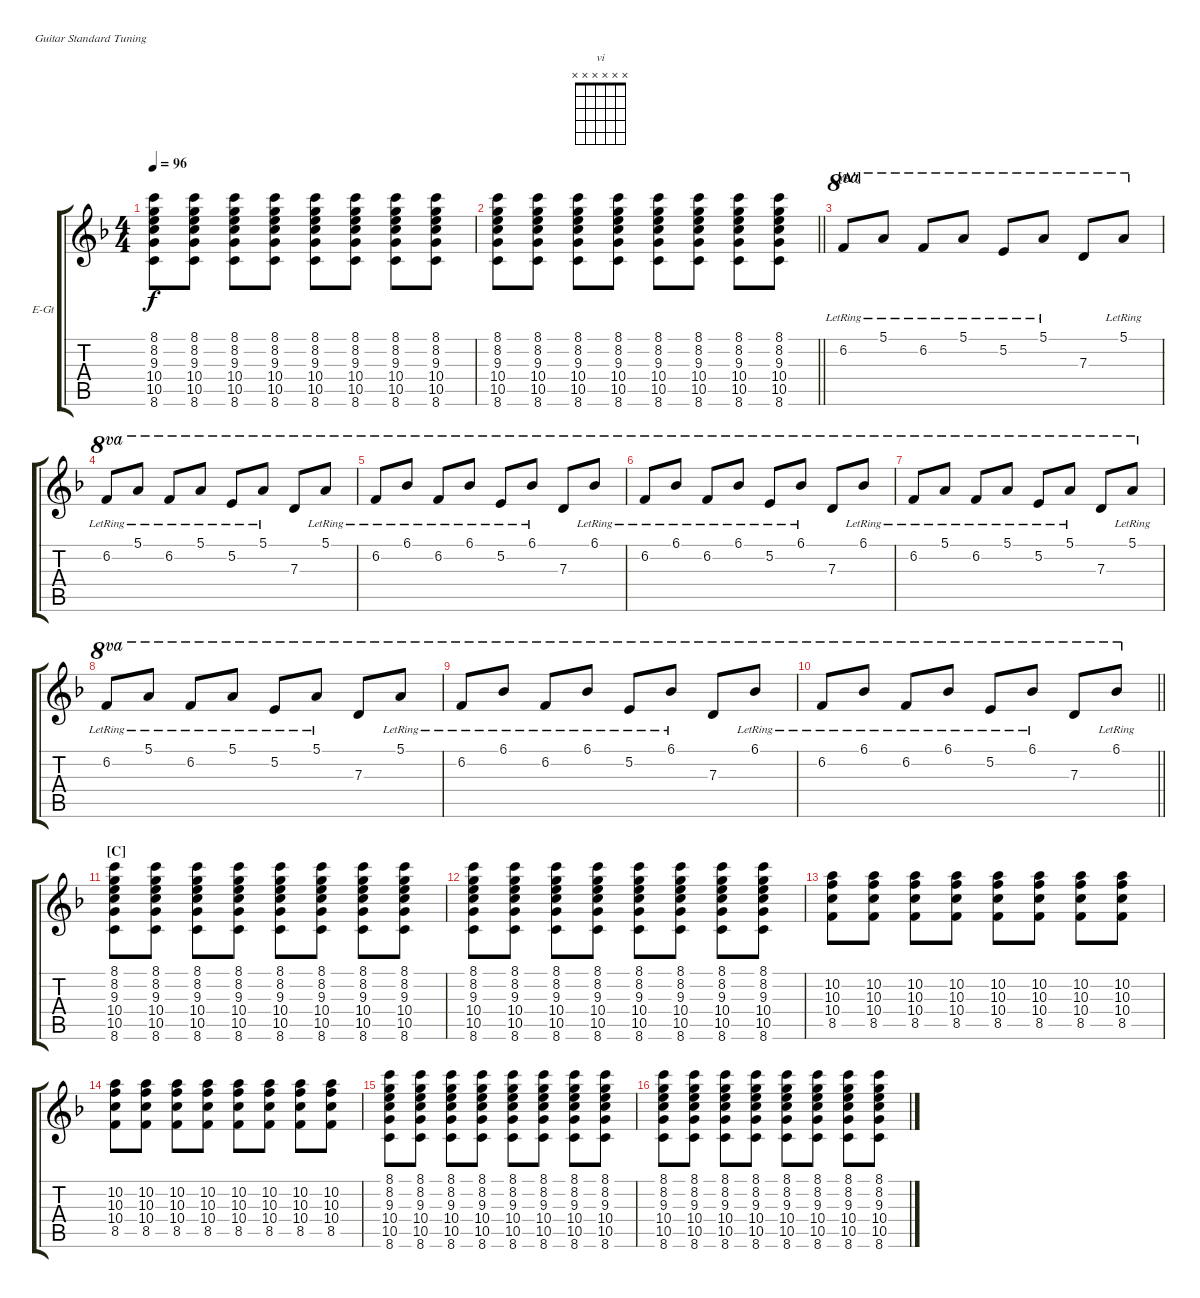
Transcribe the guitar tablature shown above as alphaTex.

\bracketExtendMode groupsimilarinstruments
\firstSystemTrackNameOrientation horizontal
\otherSystemsTrackNameOrientation horizontal
\track ("Nick Valensi" "E-Gt") {instrument overdrivenguitar}
\staff {score tabs}
\tuning (E4 B3 G3 D3 A2 E2)
\chord ("vi" x x x x x x)
\ts (4 4)
\tempo 96
\clef g2
\ks f
(8.2 9.3 10.4 10.5 8.6 8.1).8{dy f} (8.2 9.3 10.4 10.5 8.6 8.1).8 (8.2 9.3 10.4 10.5 8.6 8.1).8 (8.2 9.3 10.4 10.5 8.6 8.1).8 (8.2 9.3 10.4 10.5 8.6 8.1).8 (8.2 9.3 10.4 10.5 8.6 8.1).8 (8.2 9.3 10.4 10.5 8.6 8.1).8 (8.2 9.3 10.4 10.5 8.6 8.1).8 |
\barLineRight lightlight
(8.2 9.3 10.4 10.5 8.6 8.1).8 (8.2 9.3 10.4 10.5 8.6 8.1).8 (8.2 9.3 10.4 10.5 8.6 8.1).8 (8.2 9.3 10.4 10.5 8.6 8.1).8 (8.2 9.3 10.4 10.5 8.6 8.1).8 (8.2 9.3 10.4 10.5 8.6 8.1).8 (8.2 9.3 10.4 10.5 8.6 8.1).8 (8.2 9.3 10.4 10.5 8.6 8.1).8 |
\section ("A'" "")
6.2{lr}.8{ch "vi" ot 8va} 5.1{lr}.8{ot 8va} 6.2{lr}.8{ot 8va} 5.1{lr}.8{ot 8va} 5.2{lr}.8{ot 8va} 5.1{lr}.8{ot 8va} 7.3.8{ot 8va} 5.1{lr}.8{ot 8va} |
6.2{lr}.8{ot 8va} 5.1{lr}.8{ot 8va} 6.2{lr}.8{ot 8va} 5.1{lr}.8{ot 8va} 5.2{lr}.8{ot 8va} 5.1{lr}.8{ot 8va} 7.3.8{ot 8va} 5.1{lr}.8{ot 8va} |
6.2{lr}.8{ot 8va} 6.1{lr}.8{ot 8va} 6.2{lr}.8{ot 8va} 6.1{lr}.8{ot 8va} 5.2{lr}.8{ot 8va} 6.1{lr}.8{ot 8va} 7.3.8{ot 8va} 6.1{lr}.8{ot 8va} |
6.2{lr}.8{ot 8va} 6.1{lr}.8{ot 8va} 6.2{lr}.8{ot 8va} 6.1{lr}.8{ot 8va} 5.2{lr}.8{ot 8va} 6.1{lr}.8{ot 8va} 7.3.8{ot 8va} 6.1{lr}.8{ot 8va} |
6.2{lr}.8{ot 8va} 5.1{lr}.8{ot 8va} 6.2{lr}.8{ot 8va} 5.1{lr}.8{ot 8va} 5.2{lr}.8{ot 8va} 5.1{lr}.8{ot 8va} 7.3.8{ot 8va} 5.1{lr}.8{ot 8va} |
6.2{lr}.8{ot 8va} 5.1{lr}.8{ot 8va} 6.2{lr}.8{ot 8va} 5.1{lr}.8{ot 8va} 5.2{lr}.8{ot 8va} 5.1{lr}.8{ot 8va} 7.3.8{ot 8va} 5.1{lr}.8{ot 8va} |
6.2{lr}.8{ot 8va} 6.1{lr}.8{ot 8va} 6.2{lr}.8{ot 8va} 6.1{lr}.8{ot 8va} 5.2{lr}.8{ot 8va} 6.1{lr}.8{ot 8va} 7.3.8{ot 8va} 6.1{lr}.8{ot 8va} |
\barLineRight lightlight
6.2{lr}.8{ot 8va} 6.1{lr}.8{ot 8va} 6.2{lr}.8{ot 8va} 6.1{lr}.8{ot 8va} 5.2{lr}.8{ot 8va} 6.1{lr}.8{ot 8va} 7.3.8{ot 8va} 6.1{lr}.8{ot 8va} |
\section ("C" "")
(8.2 9.3 10.4 10.5 8.6 8.1).8 (8.2 9.3 10.4 10.5 8.6 8.1).8 (8.2 9.3 10.4 10.5 8.6 8.1).8 (8.2 9.3 10.4 10.5 8.6 8.1).8 (8.2 9.3 10.4 10.5 8.6 8.1).8 (8.2 9.3 10.4 10.5 8.6 8.1).8 (8.2 9.3 10.4 10.5 8.6 8.1).8 (8.2 9.3 10.4 10.5 8.6 8.1).8 |
(8.2 9.3 10.4 10.5 8.6 8.1).8 (8.2 9.3 10.4 10.5 8.6 8.1).8 (8.2 9.3 10.4 10.5 8.6 8.1).8 (8.2 9.3 10.4 10.5 8.6 8.1).8 (8.2 9.3 10.4 10.5 8.6 8.1).8 (8.2 9.3 10.4 10.5 8.6 8.1).8 (8.2 9.3 10.4 10.5 8.6 8.1).8 (8.2 9.3 10.4 10.5 8.6 8.1).8 |
(10.2 10.3 10.4 8.5).8 (10.2 10.3 10.4 8.5).8 (10.2 10.3 10.4 8.5).8 (10.2 10.3 10.4 8.5).8 (10.2 10.3 10.4 8.5).8 (10.2 10.3 10.4 8.5).8 (10.2 10.3 10.4 8.5).8 (10.2 10.3 10.4 8.5).8 |
(10.2 10.3 10.4 8.5).8 (10.2 10.3 10.4 8.5).8 (10.2 10.3 10.4 8.5).8 (10.2 10.3 10.4 8.5).8 (10.2 10.3 10.4 8.5).8 (10.2 10.3 10.4 8.5).8 (10.2 10.3 10.4 8.5).8 (10.2 10.3 10.4 8.5).8 |
(8.2 9.3 10.4 10.5 8.6 8.1).8 (8.2 9.3 10.4 10.5 8.6 8.1).8 (8.2 9.3 10.4 10.5 8.6 8.1).8 (8.2 9.3 10.4 10.5 8.6 8.1).8 (8.2 9.3 10.4 10.5 8.6 8.1).8 (8.2 9.3 10.4 10.5 8.6 8.1).8 (8.2 9.3 10.4 10.5 8.6 8.1).8 (8.2 9.3 10.4 10.5 8.6 8.1).8 |
(8.2 9.3 10.4 10.5 8.6 8.1).8 (8.2 9.3 10.4 10.5 8.6 8.1).8 (8.2 9.3 10.4 10.5 8.6 8.1).8 (8.2 9.3 10.4 10.5 8.6 8.1).8 (8.2 9.3 10.4 10.5 8.6 8.1).8 (8.2 9.3 10.4 10.5 8.6 8.1).8 (8.2 9.3 10.4 10.5 8.6 8.1).8 (8.2 9.3 10.4 10.5 8.6 8.1).8
